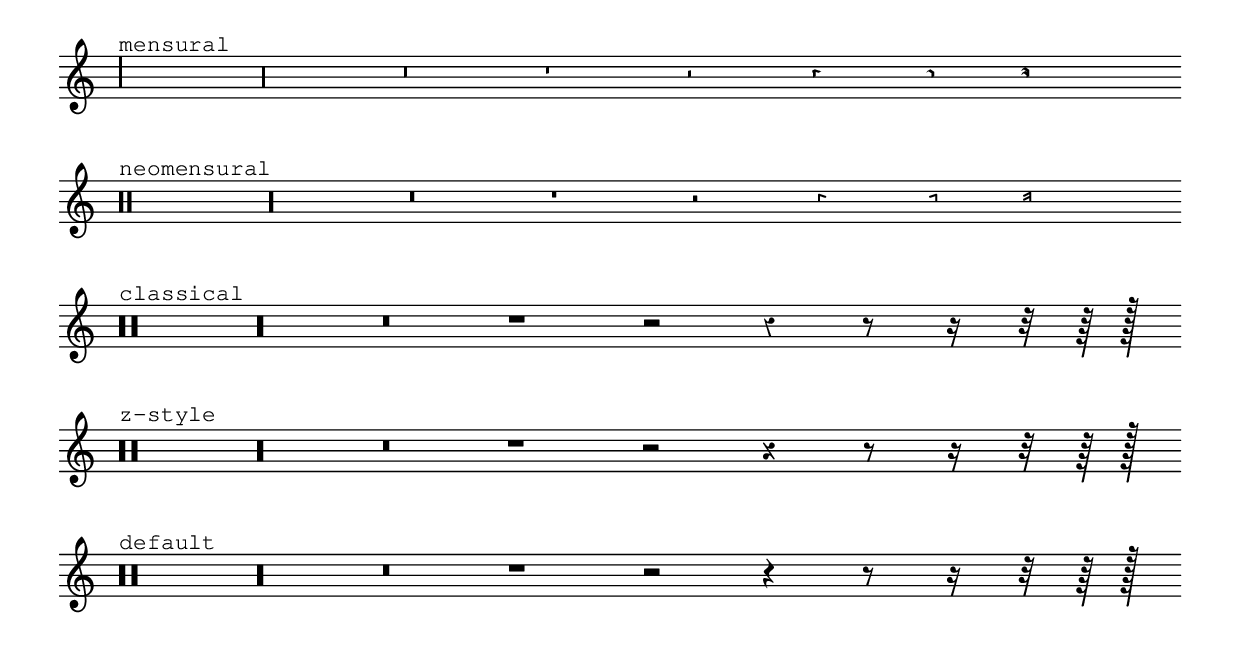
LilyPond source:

% DO NOT EDIT this file manually; it is automatically
% generated from Documentation/snippets/new
% Make any changes in Documentation/snippets/new/
% and then run scripts/auxiliar/makelsr.py
%
% This file is in the public domain.
%% Note: this file works from version 2.19.16
\version "2.19.16"

\header {
  lsrtags = "ancient-notation, rhythms, symbols-and-glyphs, tweaks-and-overrides"

  texidoc = "
Rests may be used in various styles.
"
  doctitle = "Rest styles"
} % begin verbatim

\layout {
  indent = 0
  \context {
    \Staff
    \remove "Time_signature_engraver"
  } % begin verbatim

}

\new Staff \relative c {
  \cadenzaOn

  \override Staff.Rest.style = #'mensural
  r\maxima^\markup \typewriter { mensural }
  r\longa r\breve r1 r2 r4 r8 r16 s32 s64 s128 s128
  \bar ""
  \break

  \override Staff.Rest.style = #'neomensural
  r\maxima^\markup \typewriter { neomensural }
  r\longa r\breve r1 r2 r4 r8 r16 s32 s64 s128 s128
  \bar ""
  \break

  \override Staff.Rest.style = #'classical
  r\maxima^\markup \typewriter { classical }
  r\longa r\breve r1 r2 r4 r8 r16 r32 r64 r128 s128
  \bar ""
  \break

  \override Staff.Rest.style = #'z
  r\maxima^\markup \typewriter { z-style }
  r\longa r\breve r1 r2 r4 r8 r16 r32 r64 r128 s128
  \bar ""
  \break

  \override Staff.Rest.style = #'default
  r\maxima^\markup \typewriter { default }
  r\longa r\breve r1 r2 r4 r8 r16 r32 r64 r128 s128
}
